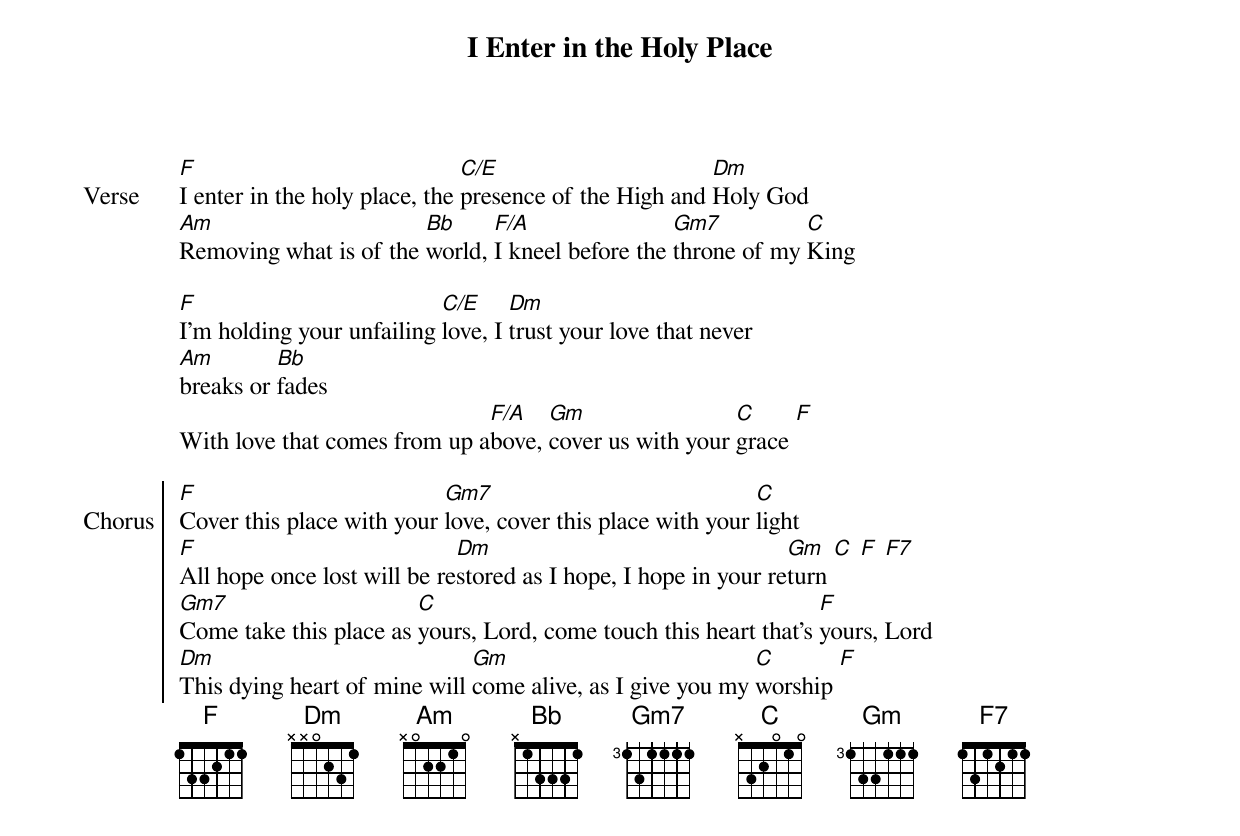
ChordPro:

{title: I Enter in the Holy Place}
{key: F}
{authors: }
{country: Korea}
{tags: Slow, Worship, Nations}
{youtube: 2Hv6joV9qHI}
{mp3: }
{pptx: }

{sov Verse}
[F]I enter in the holy place, the [C/E]presence of the High and [Dm]Holy God
[Am]Removing what is of the [Bb]world, [F/A]I kneel before the [Gm7]throne of my [C]King

[F]I’m holding your unfailing [C/E]love, I [Dm]trust your love that never
[Am]breaks or [Bb]fades
With love that comes from up a[F/A]bove, [Gm]cover us with your [C]grace [F]

{eov}
{soc Chorus}
[F]Cover this place with your [Gm7]love, cover this place with your [C]light
[F]All hope once lost will be re[Dm]stored as I hope, I hope in your re[Gm]turn [C] [F] [F7]
[Gm7]Come take this place as [C]yours, Lord, come touch this heart that’s [F]yours, Lord
[Dm]This dying heart of mine will [Gm]come alive, as I give you my [C]worship [F]
{eoc}
